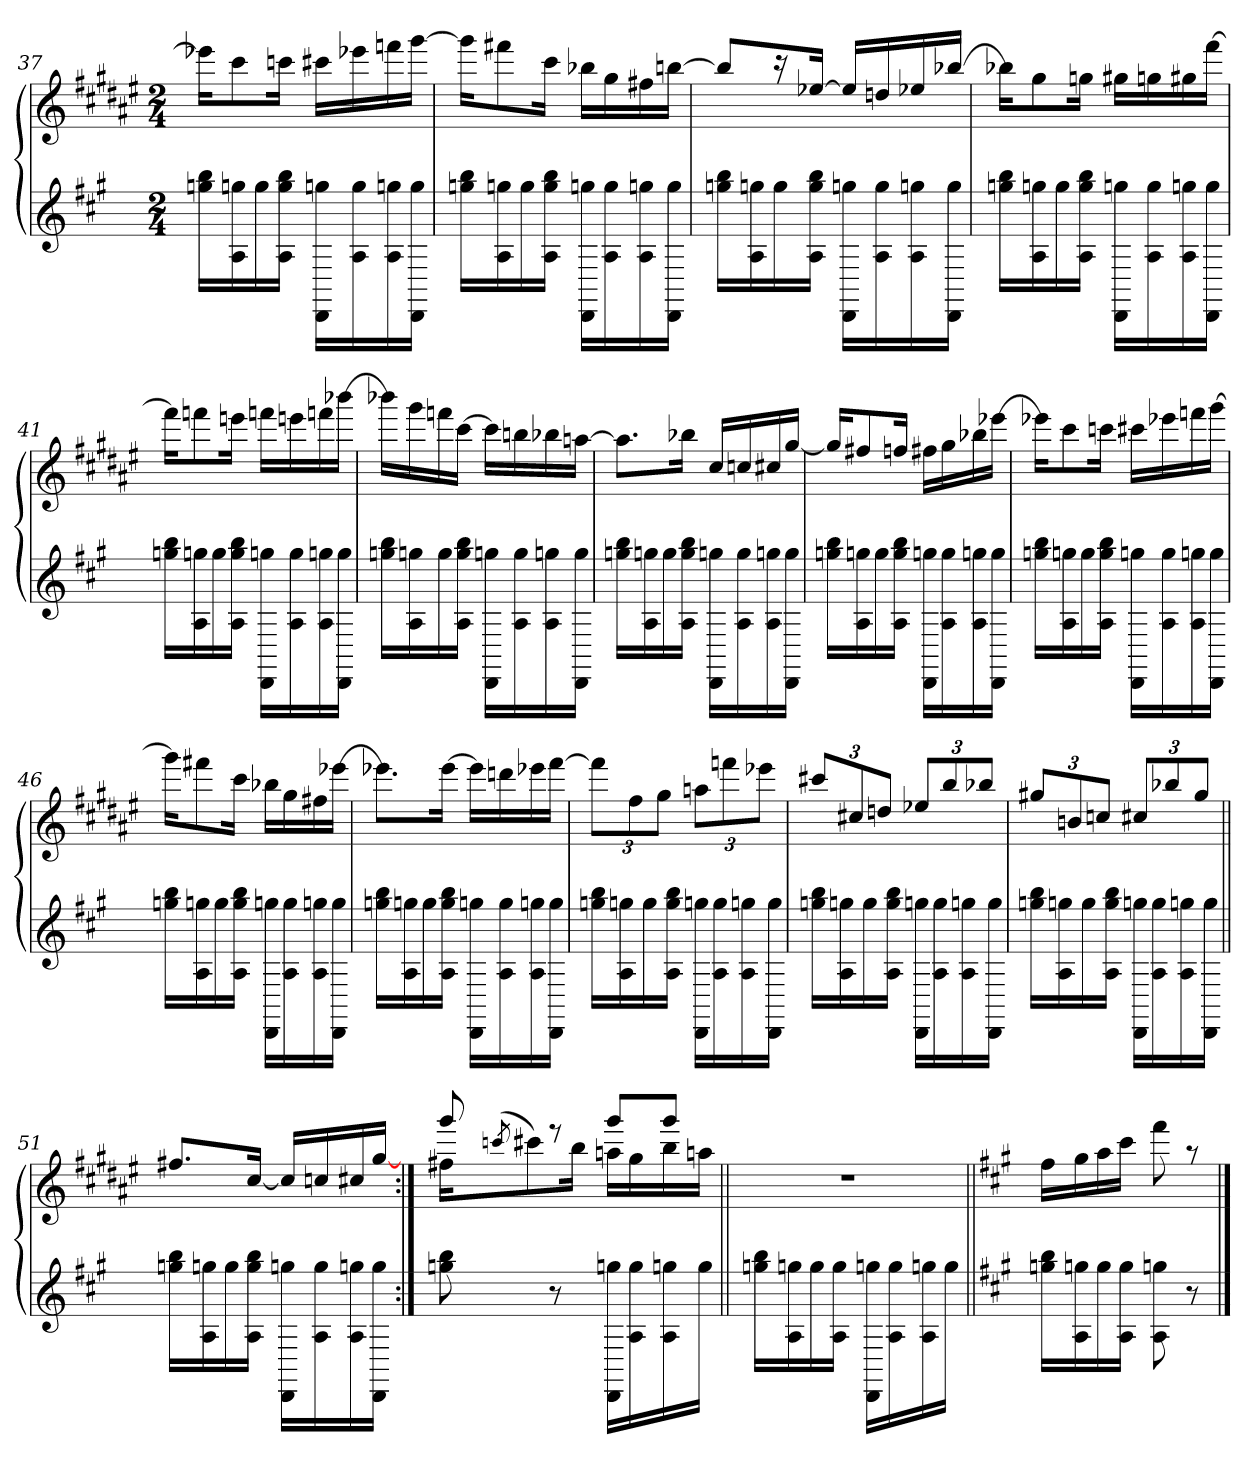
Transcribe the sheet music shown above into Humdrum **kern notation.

**kern	**kern
*part2	*part1
*staff2	*staff1
*clefG2	*clefG2
*ITrd-7c-12	*
*k[f#c#g#]	*k[f#c#g#d#a#e#]
*A:	*F#:
*M2/4	*M2/4
=37	=37
*	*^
16gggn\ 16bbb\LL	16eee-X\KL]	2ryy
16a\ 16gggn\	8ccc#\	.
16ggg\	.	.
16a\ 16ggg\ 16bbb\JJ	16cccn\Jk	.
16D\ 16gggn\LL	16ccc#X\LL	.
16a\ 16ggg\	16eee-X\	.
16a\ 16gggn\	16fffn\	.
16D\ 16ggg\JJ	[<16ggg#\JJ	.
=38	=38	=38
16gggn\ 16bbb\LL	16ggg#\KL]	4ryy
16a\ 16gggn\	8fff#X\	.
16ggg\	.	.
16a\ 16ggg\ 16bbb\JJ	16ccc#\Jk	.
16D\ 16gggn\LL	16bb-X\LL	4ryy
16a\ 16ggg\	16gg#\	.
16a\ 16gggn\	16ff#X\	.
16D\ 16ggg\JJ	[<16bbn\JJ	.
!!LO:LB:g=z	!!
=39	=39	=39
16gggn\ 16bbb\LL	8bbn/L]	2ryy
16a\ 16gggn\	.	.
16ggg\	16r	.
16a\ 16ggg\ 16bbb\JJ	[>16ee-X/Jk	.
16D\ 16gggn\LL	16ee-/LL]	.
16a\ 16ggg\	16ddn/	.
16a\ 16gggn\	16ee-X/	.
16D\ 16ggg\JJ	[>16bb-X/JJ	.
=40	=40	=40
16gggn\ 16bbb\LL	16bb-X\KL]	2ryy
16a\ 16gggn\	8gg#\	.
16ggg\	.	.
16a\ 16ggg\ 16bbb\JJ	16ggn\Jk	.
16D\ 16gggn\LL	16gg#X\LL	.
16a\ 16ggg\	16ggn\	.
16a\ 16gggn\	16gg#X\	.
16D\ 16ggg\JJ	[<16fff#\JJ	.
=41	=41	=41
16gggn\ 16bbb\LL	16fff#\KL]	2ryy
16a\ 16gggn\	8fffn\	.
16ggg\	.	.
16a\ 16ggg\ 16bbb\JJ	16eeen\Jk	.
16D\ 16gggn\LL	16fffn\LL	.
16a\ 16ggg\	16eeen\	.
16a\ 16gggn\	16fffn\	.
16D\ 16ggg\JJ	[<16bbb-X\JJ	.
=42	=42	=42
16gggn\ 16bbb\LL	16bbb-X\LL]	2ryy
16a\ 16gggn\	16ggg#\	.
16ggg\	16fffn\	.
16a\ 16ggg\ 16bbb\JJ	[<16ccc#\JJ	.
16D\ 16gggn\LL	16ccc#\LL]	.
16a\ 16ggg\	16bbn\	.
16a\ 16gggn\	16bb-X\	.
16D\ 16ggg\JJ	[<16aan\JJ	.
!!LO:LB:g=z	!!
=43	=43	=43
16gggn\ 16bbb\LL	8.aan\L]	4ryy
16a\ 16gggn\	.	.
16ggg\	.	.
16a\ 16ggg\ 16bbb\JJ	16bb-X\Jk	.
16D\ 16gggn\LL	16cc#/LL	4ryy
16a\ 16ggg\	16ccn/	.
16a\ 16gggn\	16cc#X/	.
16D\ 16ggg\JJ	[>16gg#/JJ	.
=44	=44	=44
16gggn\ 16bbb\LL	16gg#/KL]	2ryy
16a\ 16gggn\	8ff#X/	.
16ggg\	.	.
16a\ 16ggg\ 16bbb\JJ	16ffn/Jk	.
16D\ 16gggn\LL	16ff#X\LL	.
16a\ 16ggg\	16gg#\	.
16a\ 16gggn\	16bb-X\	.
16D\ 16ggg\JJ	[<16eee-X\JJ	.
=45	=45	=45
16gggn\ 16bbb\LL	16eee-X\KL]	2ryy
16a\ 16gggn\	8ccc#\	.
16ggg\	.	.
16a\ 16ggg\ 16bbb\JJ	16cccn\Jk	.
16D\ 16gggn\LL	16ccc#X\LL	.
16a\ 16ggg\	16eee-X\	.
16a\ 16gggn\	16fffn\	.
16D\ 16ggg\JJ	[<16ggg#\JJ	.
=46	=46	=46
16gggn\ 16bbb\LL	16ggg#\KL]	2ryy
16a\ 16gggn\	8fff#X\	.
16ggg\	.	.
16a\ 16ggg\ 16bbb\JJ	16ccc#\Jk	.
16D\ 16gggn\LL	16bb-X\LL	.
16a\ 16ggg\	16gg#\	.
16a\ 16gggn\	16ff#X\	.
16D\ 16ggg\JJ	[<16eee-X\JJ	.
!!LO:LB:g=z	!!
=47	=47	=47
16gggn\ 16bbb\LL	8.eee-X\L]	2ryy
16a\ 16gggn\	.	.
16ggg\	.	.
16a\ 16ggg\ 16bbb\JJ	[<16eee-\Jk	.
16D\ 16gggn\LL	16eee-\LL]	.
16a\ 16ggg\	16dddn\	.
16a\ 16gggn\	16eee-X\	.
16D\ 16ggg\JJ	[<16fff#\JJ	.
=48	=48	=48
16gggn\ 16bbb\LL	12fff#\L]	4ryy
16a\ 16gggn\	.	.
.	12ff#\	.
16ggg\	.	.
.	12gg#\J	.
16a\ 16ggg\ 16bbb\JJ	.	.
16D\ 16gggn\LL	12aan\L	4ryy
16a\ 16ggg\	.	.
.	12fffn\	.
16a\ 16gggn\	.	.
.	12eee-X\J	.
16D\ 16ggg\JJ	.	.
=49	=49	=49
16gggn\ 16bbb\LL	12ccc#X/L	4ryy
16a\ 16gggn\	.	.
.	12cc#X/	.
16ggg\	.	.
.	12ddn/J	.
16a\ 16ggg\ 16bbb\JJ	.	.
16D\ 16gggn\LL	12ee-X/L	4ryy
16a\ 16ggg\	.	.
.	12bb/	.
16a\ 16gggn\	.	.
.	12bb-X/J	.
16D\ 16ggg\JJ	.	.
=50	=50	=50
16gggn\ 16bbb\LL	12gg#X/L	4ryy
16a\ 16gggn\	.	.
.	12bn/	.
16ggg\	.	.
.	12ccn/J	.
16a\ 16ggg\ 16bbb\JJ	.	.
16D\ 16gggn\LL	12cc#X/L	4ryy
16a\ 16ggg\	.	.
.	12bb-X/	.
16a\ 16gggn\	.	.
.	12gg#/J	.
16D\ 16ggg\JJ	.	.
!!LO:LB:g=z	!!
=51||	=51||	=51||
16gggn\ 16bbb\LL	8.ff#X/L	4ryy
16a\ 16gggn\	.	.
16ggg\	.	.
16a\ 16ggg\ 16bbb\JJ	[>16cc#/Jk	.
16D\ 16gggn\LL	16cc#/LL]	4ryy
16a\ 16ggg\	16ccn/	.
16a\ 16gggn\	16cc#X/	.
16D\ 16ggg\JJ	[>16gg#/JJ	.
=52:|!	=52:|!	=52:|!
*	*	*^
8gggn\ 8bbb\	16ff#X\KL	8ryy	8ggg#!/
.	(<8qcccn/	.	.
.	8ccc#X\)	.	.
8r	.	8ryy	8rddd
.	16bb\Jk	.	.
16D\ 16gggn\LL	16aan\LL	4ryy	8ggg#!/L
16a\ 16ggg\	16gg#\	.	.
16a\ 16gggn\	16bb\	.	8ggg#!/J
16ggg\JJ	16aan\JJ	.	.
*	*v	*v	*v
=52X522||	=52X522||
16gggn\ 16bbb\LL	2r
16a\ 16gggn\	.
16ggg\	.
16a\ 16ggg\JJ	.
16D\ 16gggn\LL	.
16a\ 16ggg\	.
16a\ 16gggn\	.
16ggg\JJ	.
=53||	=53||
*	*k[f#c#g#]
*	*A:
*	*^
16gggn\ 16bbb\LL	16ff#\LL	2ryy
16a\ 16gggn\	16gg#\	.
16ggg\	16aa\	.
16a\ 16ggg\JJ	16ccc#\JJ	.
8a\ 8gggn\	8fff#\	.
8r	8raa	.
*	*v	*v
==	==
*-	*-
